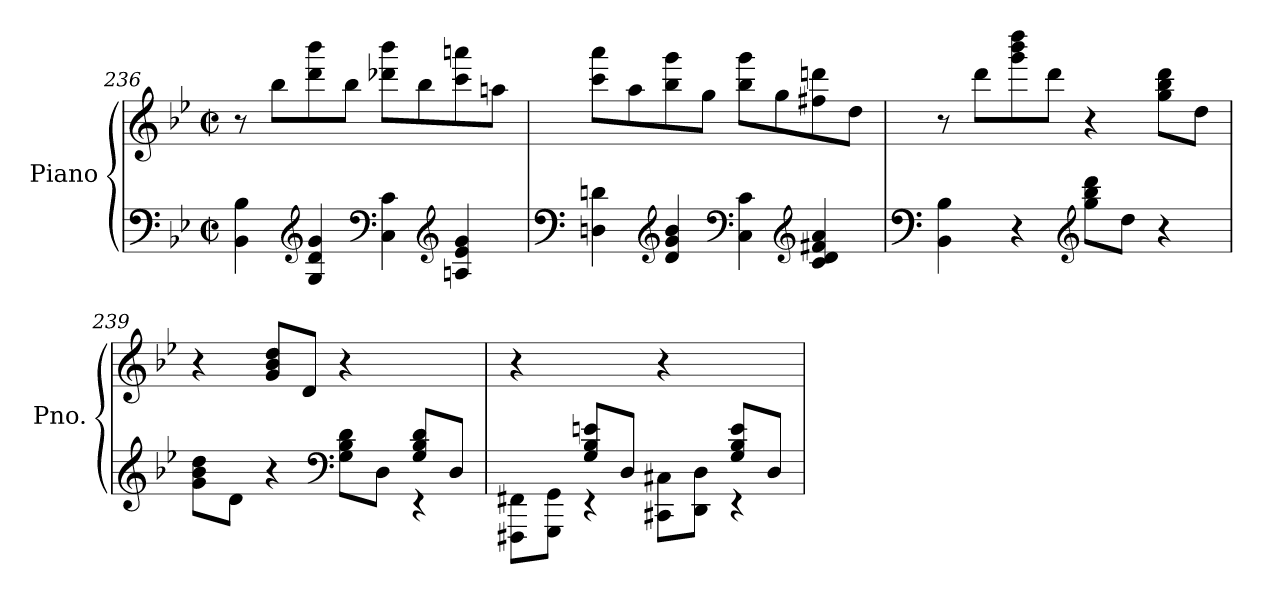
**kern	**kern
*part1	*part1
*staff2	*staff1
*I"Piano	*
*I'Pno.	*
*clefF4	*clefG2
*k[b-e-]	*k[b-e-]
*M2/2	*M2/2
*met(c|)	*met(c|)
=236	=236
4BB-\ 4B-\	8r
.	8bb-\L
*clefG2	*
4G/ 4d/ 4g/	8ddd\ 8bbb-\
.	8bb-\J
*clefF4	*
4C\ 4c\	8ddd-X\ 8bbb-\L
.	8bb-\
*clefG2	*
4An/ 4e-/ 4g/	8ccc\ 8aaan\
.	8aan\J
=237	=237
*clefF4	*
4Dn\ 4dn\	8ccc\ 8aaa\L
.	8aa\
*clefG2	*
4d/ 4g/ 4b-/	8bb-\ 8ggg\
.	8gg\J
*clefF4	*
4C\ 4c\	8bb-\ 8ggg\L
.	8gg\
*clefG2	*
4c/ 4d/ 4f#X/ 4a/	8ff#X\ 8dddn\
.	8dd\J
=238	=238
*clefF4	*
4BB-\ 4B-\	8r
.	8ddd\L
4r	8ggg\ 8bbb-\ 8dddd\
.	8ddd\J
*clefG2	*
8gg\ 8bb-\ 8ddd\L	4r
8dd\J	.
4r	8gg\ 8bb-\ 8ddd\L
.	8dd\J
!!LO:PB:g=z
=239	=239
*^	*
2.ryy	8g\ 8b-\ 8dd\L	4r
.	8d\J	.
.	4r	8g/ 8b-/ 8dd/L
.	.	8d/J
*clefF4	*	*
.	8G\ 8B-\ 8d\L	4r
.	8D\J	.
8G/ 8B-/ 8d/L	4r	4ryy
8D/J	.	.
=240	=240	=240
4ryy	8FFF#X\ 8FF#X\L	4r
.	8GGG\ 8GG\J	.
8G/ 8B-/ 8en/L	4r	4ryy
8D/J	.	.
4ryy	8CC#X\ 8C#X\L	4r
.	8DD\ 8D\J	.
8G/ 8B-/ 8e/L	4r	4ryy
8D/J	.	.
*v	*v	*
=	=
*-	*-
